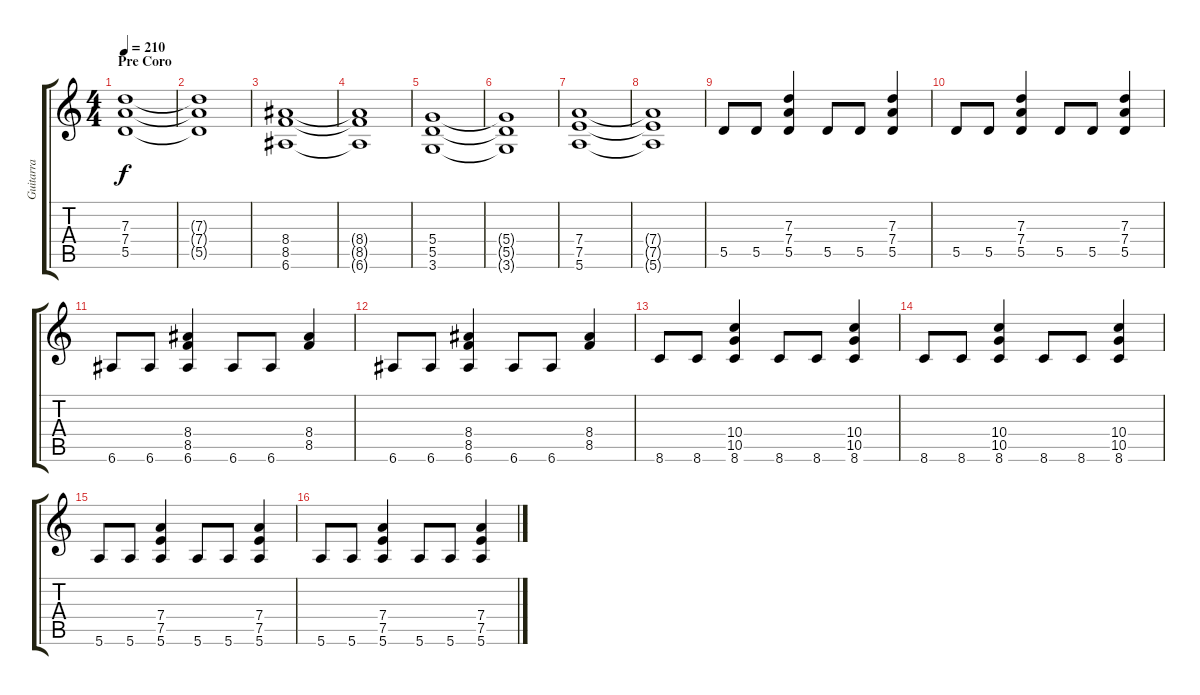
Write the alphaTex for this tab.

\track ("Guitarra" "Guitarra") {instrument distortionguitar}
\staff {score tabs}
\tuning (E4 B3 G3 D3 A2 E2) {hide}
\ts (4 4)
\section ("" "Pre Coro")
\tempo 210
\clef g2
\ks c
(7.3 7.4 5.5).1{dy f} |
(7.3{t} 7.4{t} 5.5{t}).1 |
(8.4 8.5 6.6).1 |
(8.4{t} 8.5{t} 6.6{t}).1 |
(5.4 5.5 3.6).1 |
(5.4{t} 5.5{t} 3.6{t}).1 |
(7.4 7.5 5.6).1 |
(7.4{t} 7.5{t} 5.6{t}).1 |
5.5.8 5.5.8 (7.3 7.4 5.5).4 5.5.8 5.5.8 (7.3 7.4 5.5).4 |
5.5.8 5.5.8 (7.3 7.4 5.5).4 5.5.8 5.5.8 (7.3 7.4 5.5).4 |
6.6.8 6.6.8 (8.4 8.5 6.6).4 6.6.8 6.6.8 (8.4 8.5).4 |
6.6.8 6.6.8 (8.4 8.5 6.6).4 6.6.8 6.6.8 (8.4 8.5).4 |
8.6.8 8.6.8 (10.4 10.5 8.6).4 8.6.8 8.6.8 (10.4 10.5 8.6).4 |
8.6.8 8.6.8 (10.4 10.5 8.6).4 8.6.8 8.6.8 (10.4 10.5 8.6).4 |
5.6.8 5.6.8 (7.4 7.5 5.6).4 5.6.8 5.6.8 (7.4 7.5 5.6).4 |
5.6.8 5.6.8 (7.4 7.5 5.6).4 5.6.8 5.6.8 (7.4 7.5 5.6).4
